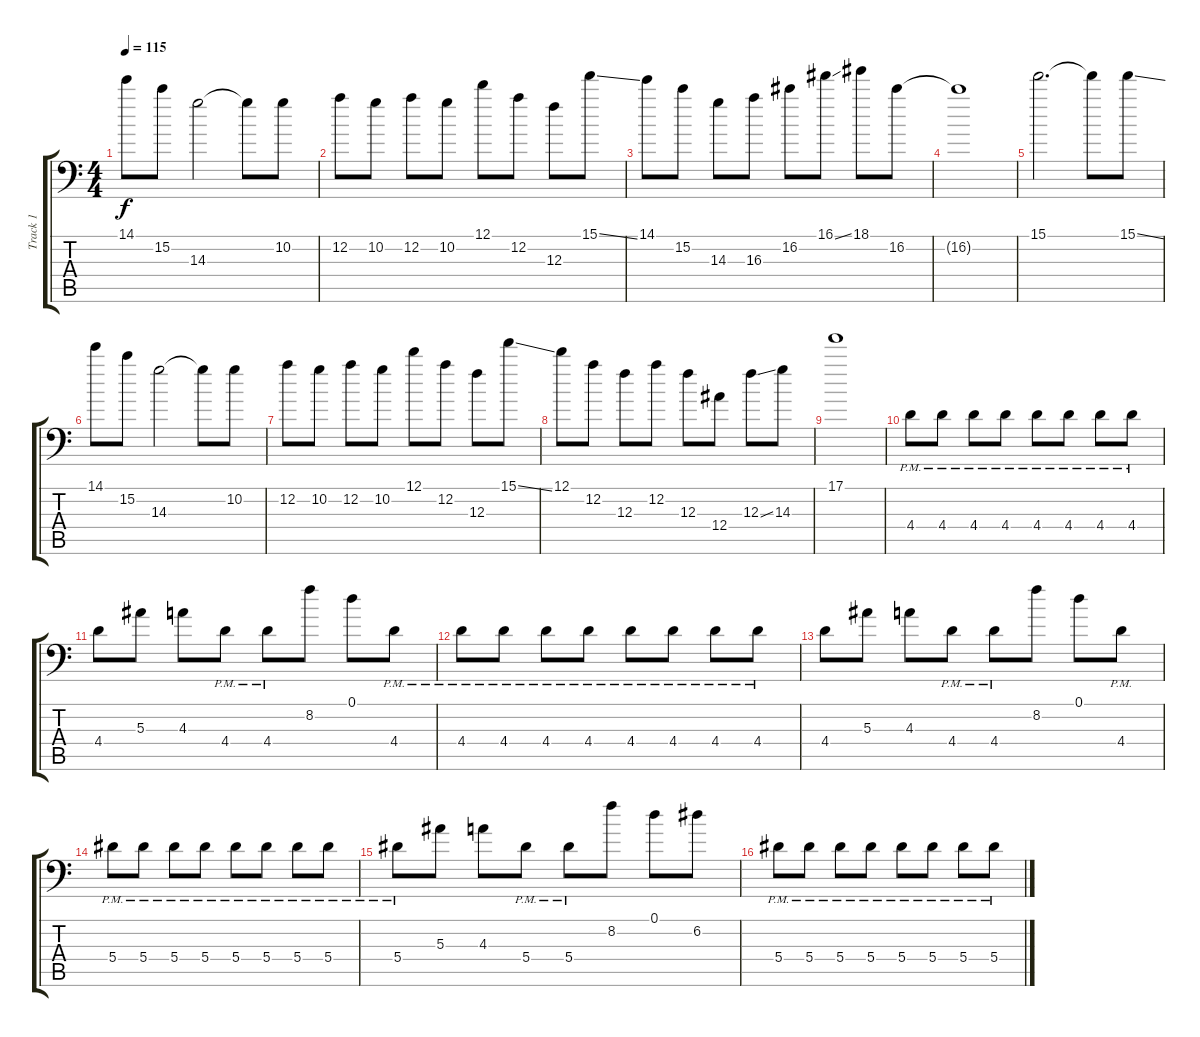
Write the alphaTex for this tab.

\track ("Track 1" "Track 1") {instrument electricguitarjazz}
\staff {score tabs}
\tuning (D4 A3 F3 Bb2 F2 Bb1) {hide}
\ts (4 4)
\tempo 115
\clef f4
\ks c
14.1.8{dy f} 15.2.8 14.3.2 14.3{t}.8 10.2.8 |
12.2.8 10.2.8 12.2.8 10.2.8 12.1.8 12.2.8 12.3.8 15.1{ss}.8 |
14.1.8 15.2.8 14.3.8 16.3.8 16.2.8 16.1{ss}.8 18.1.8 16.2.8 |
16.2{t}.1 |
15.1.2{d} 15.1{t}.8 15.1{ss}.8 |
14.1.8 15.2.8 14.3.2 14.3{t}.8 10.2.8 |
12.2.8 10.2.8 12.2.8 10.2.8 12.1.8 12.2.8 12.3.8 15.1{ss}.8 |
12.1.8 12.2.8 12.3.8 12.2.8 12.3.8 12.4.8 12.3{ss}.8 14.3.8 |
17.1.1 |
4.4{pm}.8 4.4{pm}.8 4.4{pm}.8 4.4{pm}.8 4.4{pm}.8 4.4{pm}.8 4.4{pm}.8 4.4{pm}.8 |
4.4.8 5.3.8 4.3.8 4.4{pm}.8 4.4{pm}.8 8.2.8 0.1.8 4.4{pm}.8 |
4.4{pm}.8 4.4{pm}.8 4.4{pm}.8 4.4{pm}.8 4.4{pm}.8 4.4{pm}.8 4.4{pm}.8 4.4{pm}.8 |
4.4.8 5.3.8 4.3.8 4.4{pm}.8 4.4{pm}.8 8.2.8 0.1.8 4.4{pm}.8 |
5.4{pm}.8 5.4{pm}.8 5.4{pm}.8 5.4{pm}.8 5.4{pm}.8 5.4{pm}.8 5.4{pm}.8 5.4{pm}.8 |
5.4{pm}.8 5.3.8 4.3.8 5.4{pm}.8 5.4{pm}.8 8.2.8 0.1.8 6.2.8 |
5.4{pm}.8 5.4{pm}.8 5.4{pm}.8 5.4{pm}.8 5.4{pm}.8 5.4{pm}.8 5.4{pm}.8 5.4{pm}.8
